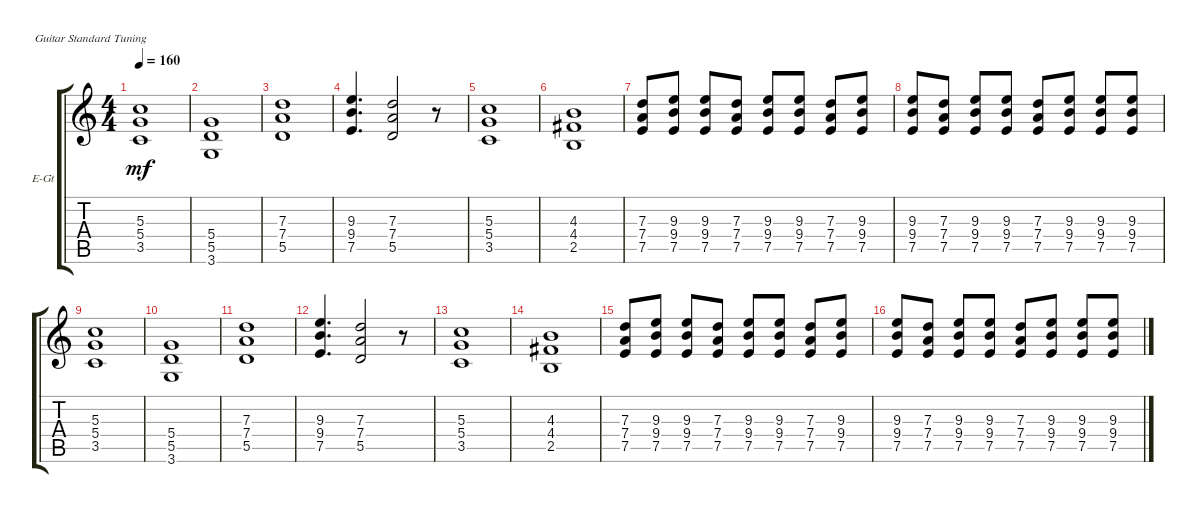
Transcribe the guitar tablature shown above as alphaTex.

\defaultSystemsLayout 4
\bracketExtendMode groupsimilarinstruments
\firstSystemTrackNameOrientation horizontal
\otherSystemsTrackNameOrientation horizontal
\track ("Electric Guitar" "E-Gt") {instrument overdrivenguitar}
\staff {score tabs}
\tuning (E4 B3 G3 D3 A2 E2)
\ts (4 4)
\tempo 160
\clef g2
\ks c
(5.3 5.4 3.5).1{dy mf} |
(5.4 5.5 3.6).1 |
(7.3 7.4 5.5).1 |
(9.3 9.4 7.5).4{d} (7.3 7.4 5.5).2 r.8 |
(5.3 5.4 3.5).1 |
(4.3 4.4 2.5).1 |
(7.3 7.4 7.5).8 (9.3 9.4 7.5).8 (9.3 9.4 7.5).8 (7.3 7.4 7.5).8 (9.3 9.4 7.5).8 (9.3 9.4 7.5).8 (7.3 7.4 7.5).8 (9.3 9.4 7.5).8 |
(9.3 9.4 7.5).8 (7.3 7.4 7.5).8 (9.3 9.4 7.5).8 (9.3 9.4 7.5).8 (7.3 7.4 7.5).8 (9.3 9.4 7.5).8 (9.3 9.4 7.5).8 (9.3 9.4 7.5).8 |
(5.3 5.4 3.5).1 |
(5.4 5.5 3.6).1 |
(7.3 7.4 5.5).1 |
(9.3 9.4 7.5).4{d} (7.3 7.4 5.5).2 r.8 |
(5.3 5.4 3.5).1 |
(4.3 4.4 2.5).1 |
(7.3 7.4 7.5).8 (9.3 9.4 7.5).8 (9.3 9.4 7.5).8 (7.3 7.4 7.5).8 (9.3 9.4 7.5).8 (9.3 9.4 7.5).8 (7.3 7.4 7.5).8 (9.3 9.4 7.5).8 |
(9.3 9.4 7.5).8 (7.3 7.4 7.5).8 (9.3 9.4 7.5).8 (9.3 9.4 7.5).8 (7.3 7.4 7.5).8 (9.3 9.4 7.5).8 (9.3 9.4 7.5).8 (9.3 9.4 7.5).8
